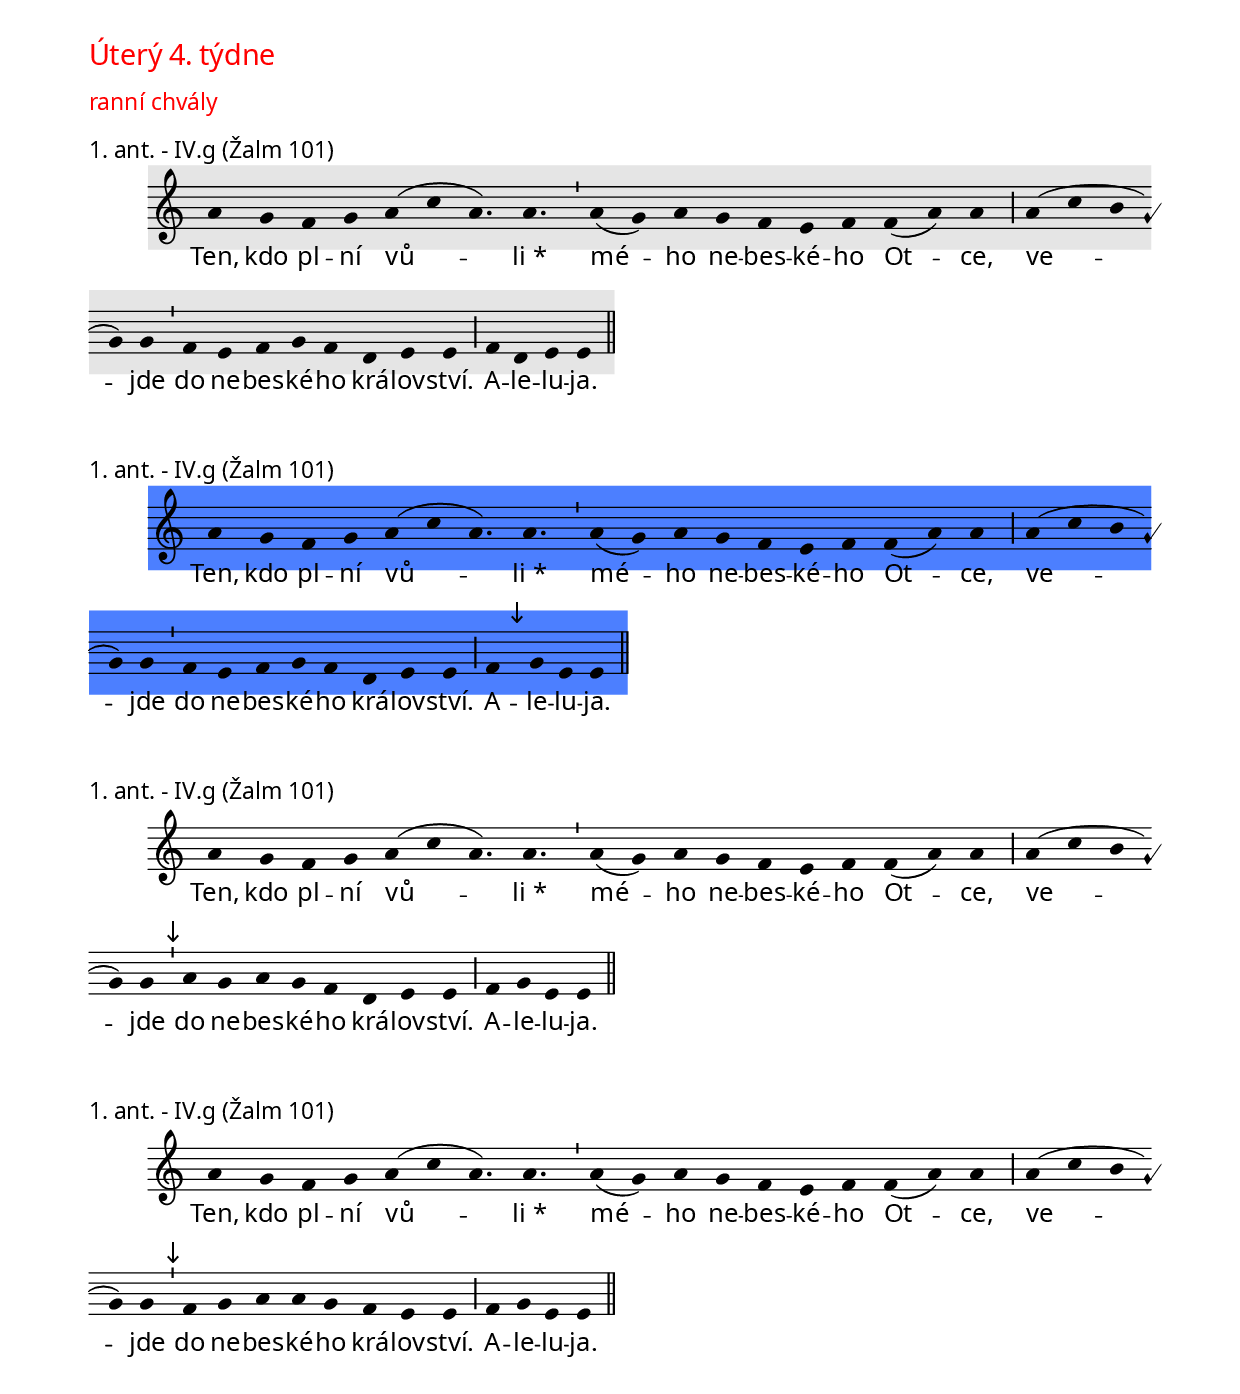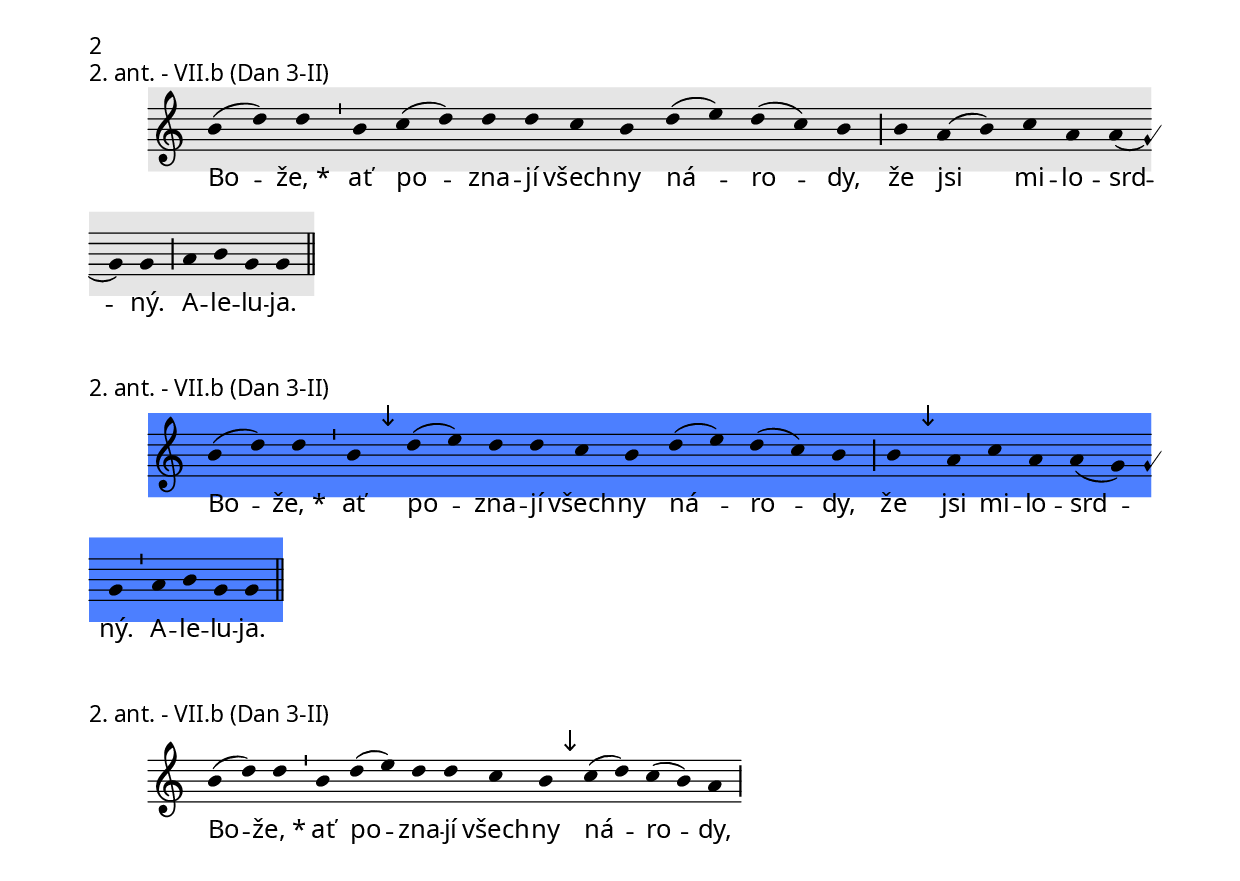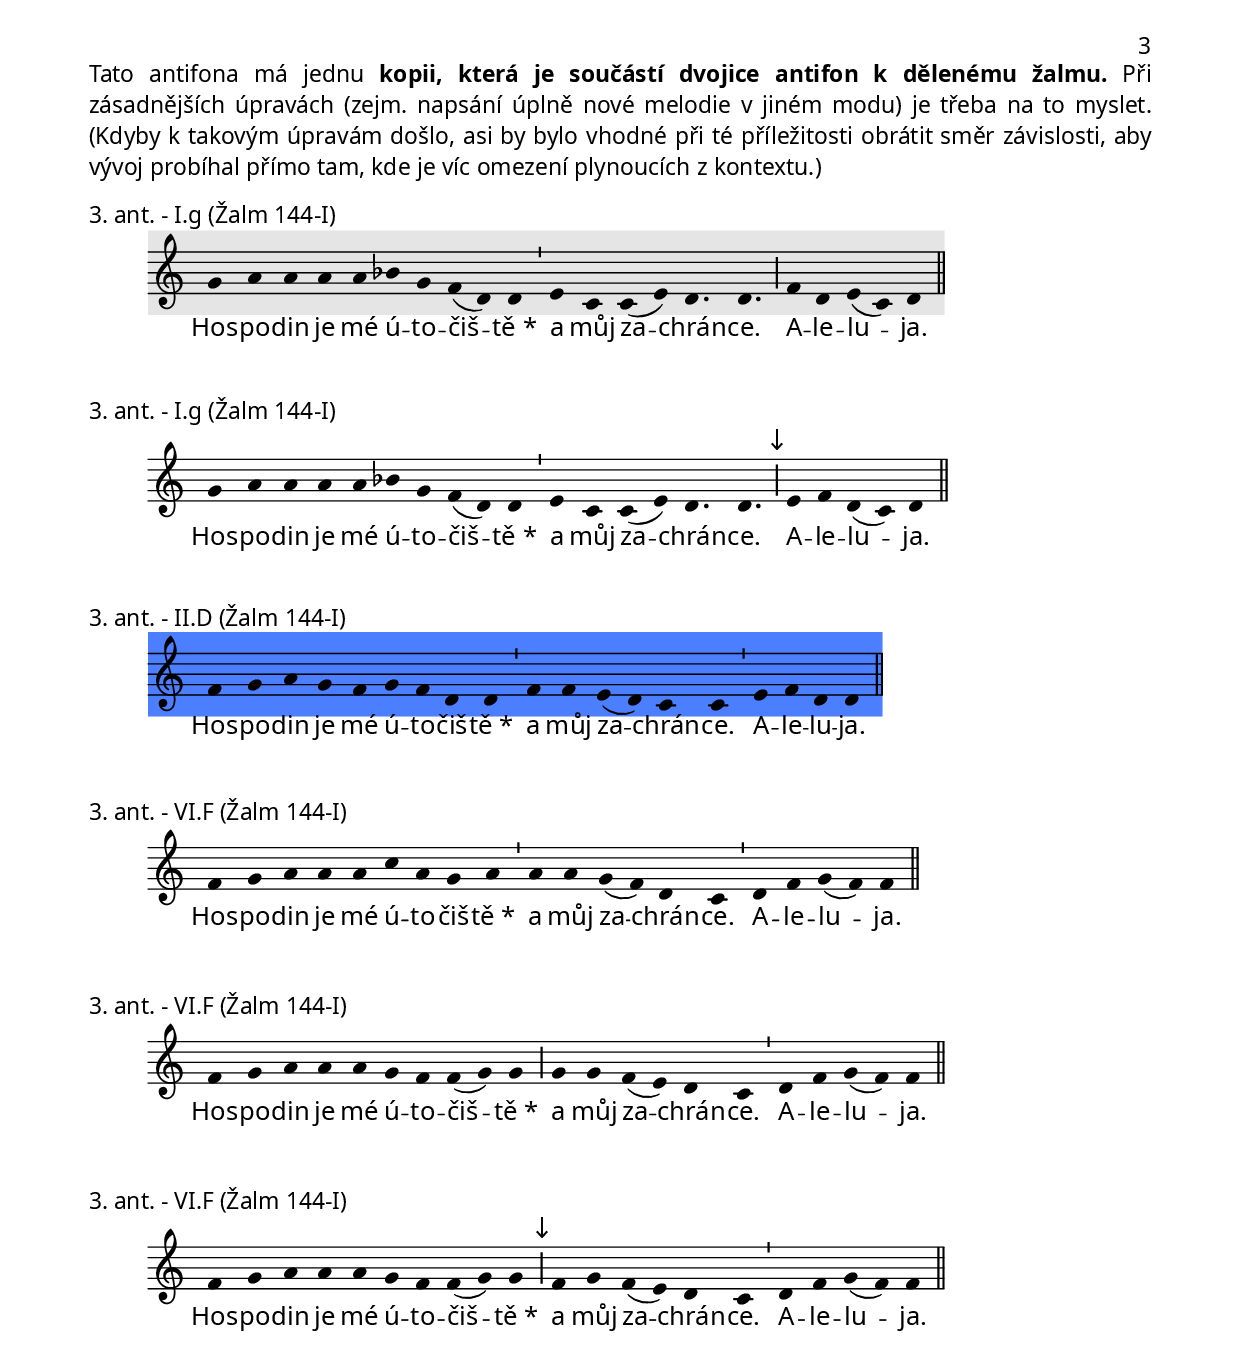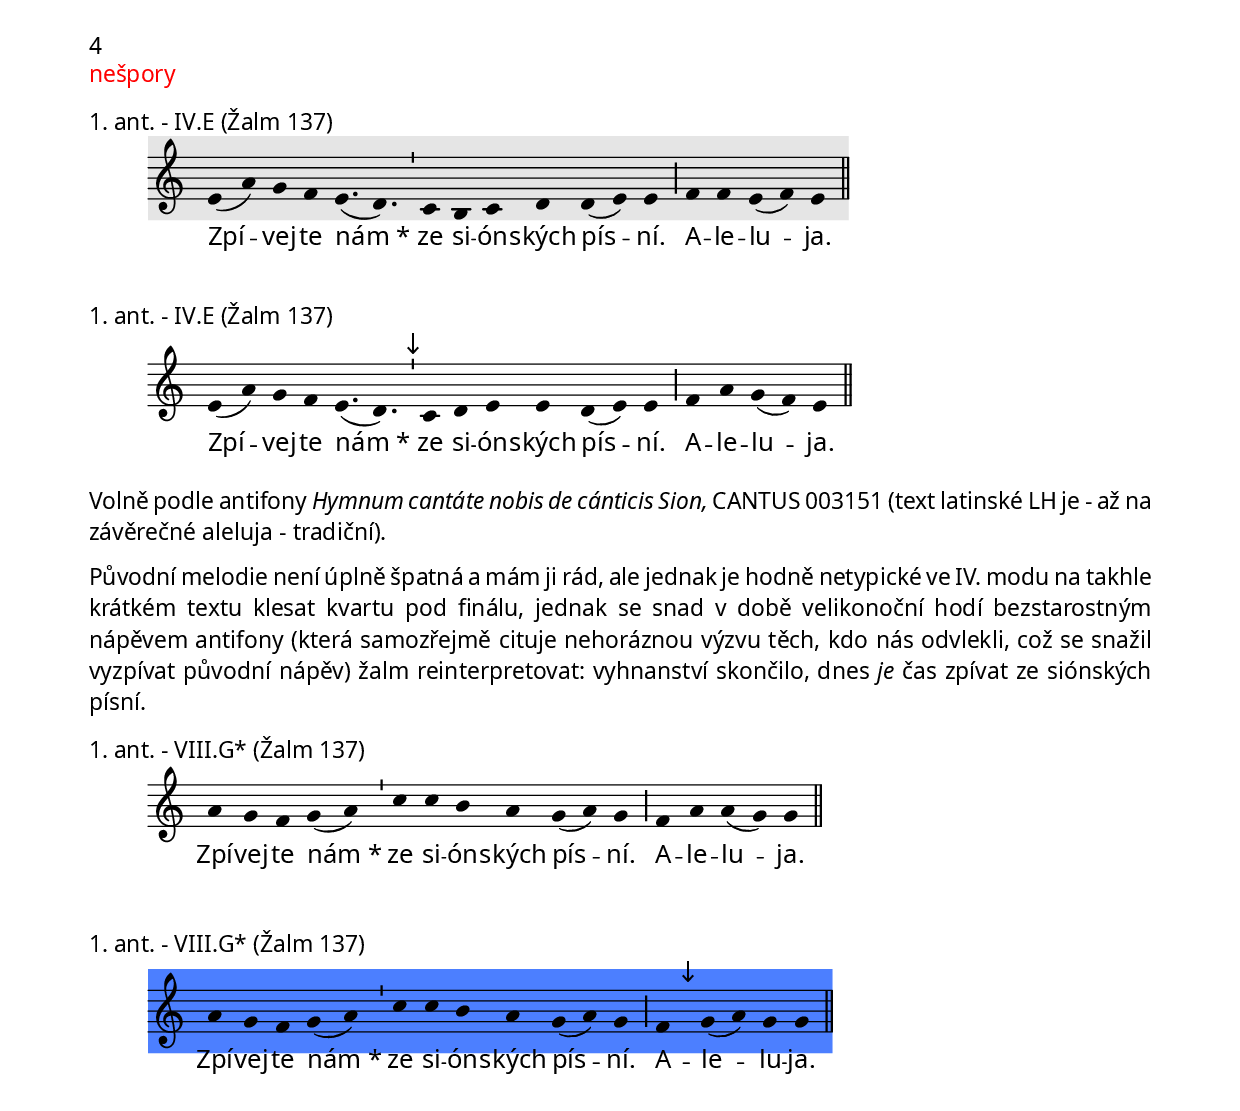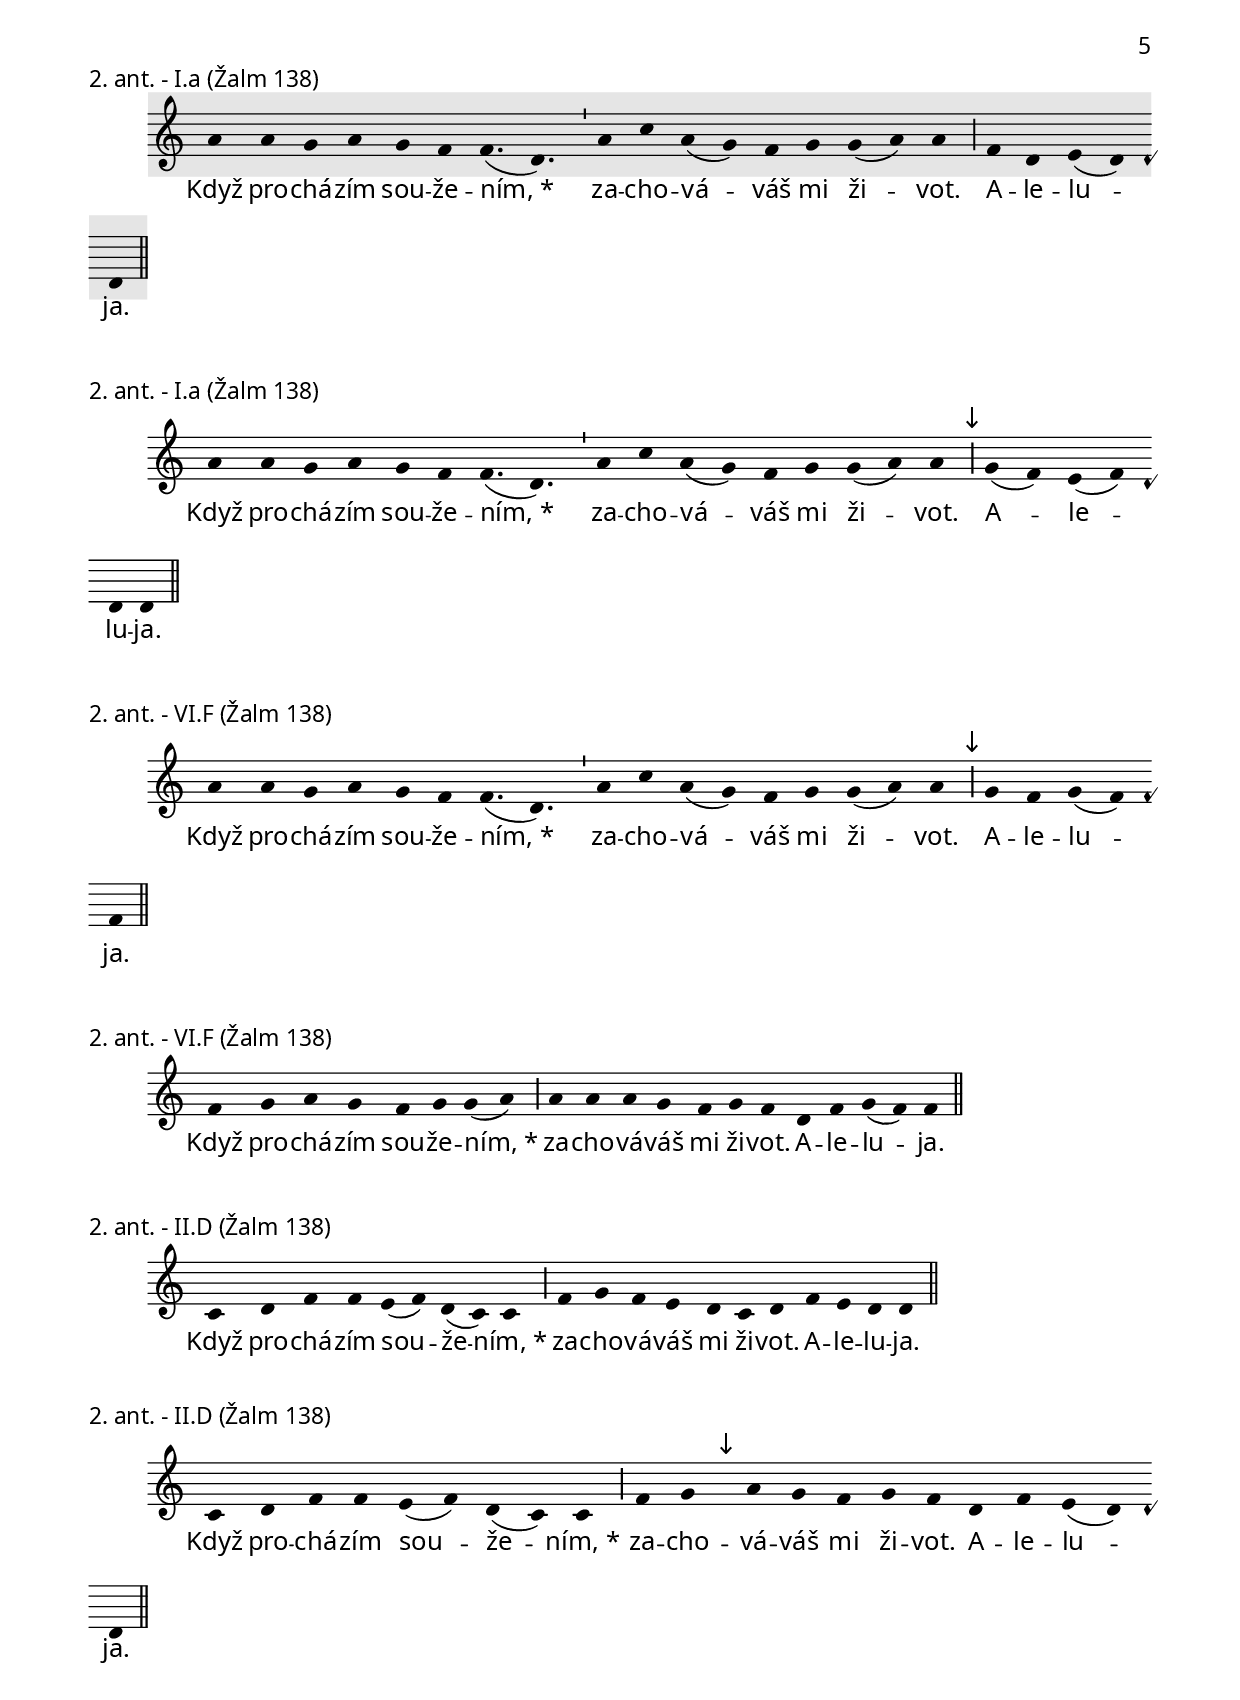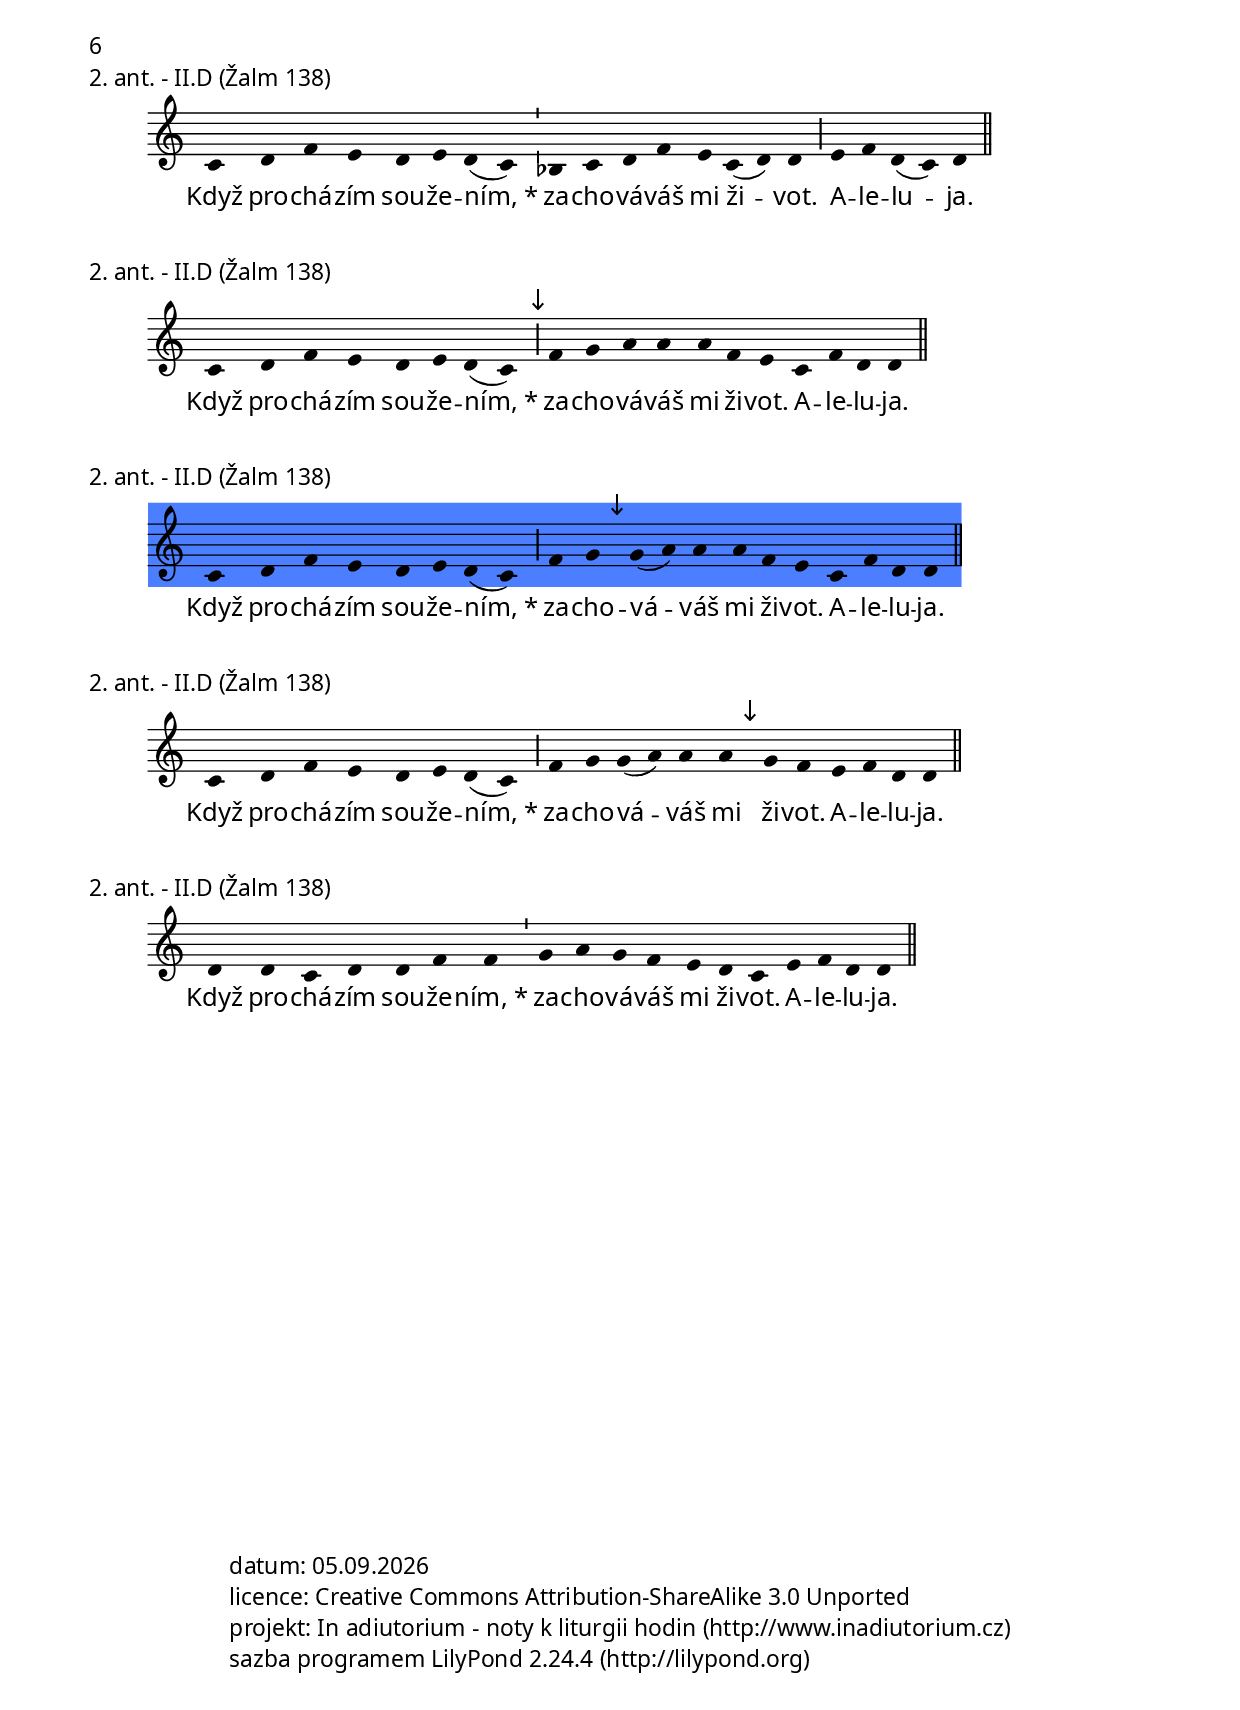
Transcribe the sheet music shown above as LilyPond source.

\version "2.12.0"

\include "../spolecne.ly"

\markup {\nadpisDen {Úterý 4. týdne}}

\markup {\nadpisHodinka {"ranní chvály"}}

\score {
  \relative c'' {
    \zvyraznovacSedy
    \choralniRezim
    a4 g f g a( c a4.) a \barMin
    a4( g) a g f e f f( a) a \barMaior
    a( c b g) g \barMin
    f e f g f d e e \barMaior
    f d e e \barFinalis
  }
  \addlyrics {
    Ten, kdo pl -- ní vů -- li_*
    mé -- ho ne -- bes -- ké -- ho Ot -- ce,
    ve -- jde do ne -- bes -- ké -- ho krá -- lov -- ství.
    A -- le -- lu -- ja.
  }
  \header {
    quid = "1. ant."
    modus = "IV"
    differentia = "g"
    psalmus = "Žalm 101"
    id = "rch-a1"
    piece = \markup {\sestavTitulek}
  }
}

\score {
  \relative c'' {
    \zvyraznovacModry
    \choralniRezim
    a4 g f g a( c a4.) a \barMin
    a4( g) a g f e f f( a) a \barMaior
    a( c b g) g \barMin
    f e f g f d e e \barMaior
    f \mark\sipka g e e \barFinalis
  }
  \addlyrics {
    Ten, kdo pl -- ní vů -- li_*
    mé -- ho ne -- bes -- ké -- ho Ot -- ce,
    ve -- jde do ne -- bes -- ké -- ho krá -- lov -- ství.
    A -- le -- lu -- ja.
  }
  \header {
    quid = "1. ant."
    modus = "IV"
    differentia = "g"
    psalmus = "Žalm 101"
    id = "rch-a1"
    piece = \markup {\sestavTitulek}
  }
}

\score {
  \relative c'' {
    \choralniRezim
    a4 g f g a( c a4.) a \barMin
    a4( g) a g f e f f( a) a \barMaior
    a( c b g) g \barMin
    \mark\sipka a g a g f d e e \barMaior
    f g e e \barFinalis
  }
  \addlyrics {
    Ten, kdo pl -- ní vů -- li_*
    mé -- ho ne -- bes -- ké -- ho Ot -- ce,
    ve -- jde do ne -- bes -- ké -- ho krá -- lov -- ství.
    A -- le -- lu -- ja.
  }
  \header {
    quid = "1. ant."
    modus = "IV"
    differentia = "g"
    psalmus = "Žalm 101"
    id = "rch-a1"
    piece = \markup {\sestavTitulek}
  }
}

\score {
  \relative c'' {
    \choralniRezim
    a4 g f g a( c a4.) a \barMin
    a4( g) a g f e f f( a) a \barMaior
    a( c b g) g \barMin
    \mark\sipka f g a a g f e e \barMaior
    f g e e \barFinalis
  }
  \addlyrics {
    Ten, kdo pl -- ní vů -- li_*
    mé -- ho ne -- bes -- ké -- ho Ot -- ce,
    ve -- jde do ne -- bes -- ké -- ho krá -- lov -- ství.
    A -- le -- lu -- ja.
  }
  \header {
    quid = "1. ant."
    modus = "IV"
    differentia = "g"
    psalmus = "Žalm 101"
    id = "rch-a1"
    piece = \markup {\sestavTitulek}
  }
}

\pageBreak

\score {
  \relative c'' {
    \zvyraznovacSedy
    \choralniRezim
    b( d) d \barMin
    b c( d) d d c b d( e) d( c) b \barMaior
    b a( b) c a a( g) g \barMaior
    a b g g \barFinalis
  }
  \addlyrics {
    Bo -- že,_*
    ať po -- zna -- jí všech -- ny ná -- ro -- dy,
    že jsi mi -- lo -- srd -- ný.
    A -- le -- lu -- ja.
  }
  \header {
    quid = "2. ant."
    modus = "VII"
    differentia = "b"
    psalmus = "Dan 3-II"
    placet = "lépe"
    id = "rch-a2"
    piece = \markup {\sestavTitulek}
  }
}

\score {
  \relative c'' {
    \zvyraznovacModry
    \choralniRezim
    b( d) d \barMin
    b \mark\sipka d( e) d d c b d( e) d( c) b \barMaior
    b \mark\sipka a c a a( g) g \barMin
    a b g g \barFinalis
  }
  \addlyrics {
    Bo -- že,_*
    ať po -- zna -- jí všech -- ny ná -- ro -- dy,
    že jsi mi -- lo -- srd -- ný.
    A -- le -- lu -- ja.
  }
  \header {
    quid = "2. ant."
    modus = "VII"
    differentia = "b"
    psalmus = "Dan 3-II"
    id = "rch-a2"
    piece = \markup {\sestavTitulek}
  }
}

\score {
  \relative c'' {
    \choralniRezim
    b( d) d \barMin
    b d( e) d d c b \mark\sipka c( d) c( b) a \barMaior
  }
  \addlyrics {
    Bo -- že,_*
    ať po -- zna -- jí všech -- ny ná -- ro -- dy,
    že jsi mi -- lo -- srd -- ný.
    A -- le -- lu -- ja.
  }
  \header {
    quid = "2. ant."
    modus = "VII"
    differentia = "b"
    psalmus = "Dan 3-II"
    id = "rch-a2"
    piece = \markup {\sestavTitulek}
  }
}

\pageBreak

\markup\justify{
  Tato antifona má jednu \bold{kopii, která je součástí dvojice antifon k dělenému žalmu.}
  Při zásadnějších úpravách (zejm. napsání úplně nové melodie v jiném modu)
  je třeba na to myslet.
  (Kdyby k takovým úpravám došlo, asi by bylo vhodné při té příležitosti
  obrátit směr závislosti, aby vývoj probíhal přímo tam, kde je víc omezení
  plynoucích z kontextu.)
}

\score {
  \relative c'' {
    \zvyraznovacSedy
    \choralniRezim
    g4 a a a a4 bes g f( d) d \barMin
    e c c( e) d4. d \barMaior
    f4 d e( c) d \barFinalis
  }
  \addlyrics {
    Hos -- po -- din je mé ú -- to -- čiš -- tě_*
    a můj za -- chrán -- ce.
    A -- le -- lu -- ja.
  }
  \header {
    quid = "3. ant."
    modus = "I"
    differentia = "g"
    psalmus = "Žalm 144-I"
    placet = "lépe"
    id = "rch-a3"
    fial = "antifony/tyden4_5ctvrtek.ly#ne-ant1?upraveno"
    piece = \markup {\sestavTitulek}
  }
}

\score {
  \relative c'' {
    \choralniRezim
    g4 a a a a4 bes g f( d) d \barMin
    e c c( e) d4. d \barMaior
    \mark\sipka e4 f d( c) d \barFinalis
  }
  \addlyrics {
    Hos -- po -- din je mé ú -- to -- čiš -- tě_*
    a můj za -- chrán -- ce.
    A -- le -- lu -- ja.
  }
  \header {
    quid = "3. ant."
    modus = "I"
    differentia = "g"
    psalmus = "Žalm 144-I"
    id = "rch-a3"
    fial = "antifony/tyden4_5ctvrtek.ly#ne-ant1?upraveno"
    piece = \markup {\sestavTitulek}
  }
}

\score {
  \relative c' {
    \zvyraznovacModry
    \choralniRezim
    f4 g a g f g f d d \barMin
    f f e( d) c c \barMin
    e f d d \barFinalis
  }
  \addlyrics {
    Hos -- po -- din je mé ú -- to -- čiš -- tě_*
    a můj za -- chrán -- ce.
    A -- le -- lu -- ja.
  }
  \header {
    quid = "3. ant."
    modus = "II"
    differentia = "D"
    psalmus = "Žalm 144-I"
    id = "rch-a3"
    piece = \markup {\sestavTitulek}
  }
}

\score {
  \relative c' {
    \choralniRezim
    f4 g a a a c a g a \barMin
    a a g( f) d c \barMin
    d f g( f) f \barFinalis
  }
  \addlyrics {
    Hos -- po -- din je mé ú -- to -- čiš -- tě_*
    a můj za -- chrán -- ce.
    A -- le -- lu -- ja.
  }
  \header {
    quid = "3. ant."
    modus = "VI"
    differentia = "F"
    psalmus = "Žalm 144-I"
    id = "rch-a3"
    piece = \markup {\sestavTitulek}
  }
}

\score {
  \relative c' {
    \choralniRezim
    f4 g a a a g f f( g) g \barMaior
    g g f( e) d c \barMin
    d f g( f) f \barFinalis
  }
  \addlyrics {
    Hos -- po -- din je mé ú -- to -- čiš -- tě_*
    a můj za -- chrán -- ce.
    A -- le -- lu -- ja.
  }
  \header {
    quid = "3. ant."
    modus = "VI"
    differentia = "F"
    psalmus = "Žalm 144-I"
    id = "rch-a3"
    piece = \markup {\sestavTitulek}
  }
}

\score {
  \relative c' {
    \choralniRezim
    f4 g a a a g f f( g) g \barMaior
    \mark\sipka f g f( e) d c \barMin
    d f g( f) f \barFinalis
  }
  \addlyrics {
    Hos -- po -- din je mé ú -- to -- čiš -- tě_*
    a můj za -- chrán -- ce.
    A -- le -- lu -- ja.
  }
  \header {
    quid = "3. ant."
    modus = "VI"
    differentia = "F"
    psalmus = "Žalm 144-I"
    id = "rch-a3"
    piece = \markup {\sestavTitulek}
  }
}

\pageBreak

\markup {\nadpisHodinka {"nešpory"}}

\score {
  \relative c' {
    \zvyraznovacSedy
    \choralniRezim
    e4( a) g f e4.( d) \barMin
    c4 b c d d( e) e \barMaior
    f f e( f) e \barFinalis
  }
  \addlyrics {
    Zpí -- vej -- te nám_* ze si -- ón -- ských pís -- ní.
    A -- le -- lu -- ja.
  }
  \header {
    quid = "1. ant."
    modus = "IV"
    differentia = "E"
    psalmus = "Žalm 137"
    id = "ne-a1"
    piece = \markup {\sestavTitulek}
  }
}

\score {
  \relative c' {
    \choralniRezim
    e4( a) g f e4.( d) \barMin
    \mark\sipka c4 d e e d( e) e \barMaior
    f a g( f) e \barFinalis
  }
  \addlyrics {
    Zpí -- vej -- te nám_* ze si -- ón -- ských pís -- ní.
    A -- le -- lu -- ja.
  }
  \header {
    quid = "1. ant."
    modus = "IV"
    differentia = "E"
    psalmus = "Žalm 137"
    id = "ne-a1"
    piece = \markup {\sestavTitulek}
  }
}

\markup\justify{
  Volně podle antifony \italic{Hymnum cantáte nobis de cánticis Sion,}
  CANTUS 003151
  (text latinské LH je - až na závěrečné aleluja - tradiční).
}
\markup\justify{
  Původní melodie není úplně špatná a mám ji rád,
  ale jednak je hodně netypické ve IV. modu
  na takhle krátkém textu klesat kvartu pod finálu,
  jednak se snad v době velikonoční hodí
  bezstarostným nápěvem antifony (která samozřejmě cituje
  nehoráznou výzvu těch, kdo nás odvlekli, což se snažil vyzpívat
  původní nápěv) žalm reinterpretovat:
  vyhnanství skončilo, dnes \italic{je} čas zpívat ze siónských písní.
}

\score {
  \relative c'' {
    \choralniRezim
    a4 g f g( a) \barMin
    c c b a g( a) g \barMaior
    f a a( g) g \barFinalis
  }
  \addlyrics {
    Zpí -- vej -- te nám_* ze si -- ón -- ských pís -- ní.
    A -- le -- lu -- ja.
  }
  \header {
    quid = "1. ant."
    modus = "VIII"
    differentia = "G*"
    psalmus = "Žalm 137"
    id = "ne-a1"
    piece = \markup {\sestavTitulek}
  }
}

\score {
  \relative c'' {
    \zvyraznovacModry
    \choralniRezim
    a4 g f g( a) \barMin
    c c b a g( a) g \barMaior
    f \mark\sipka g( a) g g \barFinalis
  }
  \addlyrics {
    Zpí -- vej -- te nám_* ze si -- ón -- ských pís -- ní.
    A -- le -- lu -- ja.
  }
  \header {
    quid = "1. ant."
    modus = "VIII"
    differentia = "G*"
    psalmus = "Žalm 137"
    id = "ne-a1"
    piece = \markup {\sestavTitulek}
  }
}

\pageBreak

\score {
  \relative c'' {
    \zvyraznovacSedy
    \choralniRezim
    a4 a g a g f f4.( d) \barMin
    a'4 c a( g) f g g( a) a \barMaior
    f d e( d) d \barFinalis
  }
  \addlyrics {
    Když pro -- chá -- zím sou -- že -- ním,_*
    za -- cho -- vá -- váš mi ži -- vot.
    A -- le -- lu -- ja.
  }
  \header {
    quid = "2. ant."
    modus = "I"
    differentia = "a"
    psalmus = "Žalm 138"
    id = "ne-a2"
    placet = "?"
    piece = \markup {\sestavTitulek}
  }
}

\score {
  \relative c'' {
    \choralniRezim
    a4 a g a g f f4.( d) \barMin
    a'4 c a( g) f g g( a) a \barMaior
    \mark\sipka g( f) e( f) d d \barFinalis
  }
  \addlyrics {
    Když pro -- chá -- zím sou -- že -- ním,_*
    za -- cho -- vá -- váš mi ži -- vot.
    A -- le -- lu -- ja.
  }
  \header {
    quid = "2. ant."
    modus = "I"
    differentia = "a"
    psalmus = "Žalm 138"
    id = "ne-a2"
    piece = \markup {\sestavTitulek}
  }
}

\score {
  \relative c'' {
    \choralniRezim
    a4 a g a g f f4.( d) \barMin
    a'4 c a( g) f g g( a) a \barMaior
    \mark\sipka g f g( f) f \barFinalis
  }
  \addlyrics {
    Když pro -- chá -- zím sou -- že -- ním,_*
    za -- cho -- vá -- váš mi ži -- vot.
    A -- le -- lu -- ja.
  }
  \header {
    quid = "2. ant."
    modus = "VI"
    differentia = "F"
    psalmus = "Žalm 138"
    id = "ne-a2"
    piece = \markup {\sestavTitulek}
  }
}

\score {
  \relative c' {
    \choralniRezim
    f4 g a g f g g( a) \barMaior
    a a a g f g f
    d f g( f) f \barFinalis
  }
  \addlyrics {
    Když pro -- chá -- zím sou -- že -- ním,_*
    za -- cho -- vá -- váš mi ži -- vot.
    A -- le -- lu -- ja.
  }
  \header {
    quid = "2. ant."
    modus = "VI"
    differentia = "F"
    psalmus = "Žalm 138"
    id = "ne-a2"
    piece = \markup {\sestavTitulek}
  }
}

\score {
  \relative c' {
    \choralniRezim
    c4 d f f e( f) d( c) c \barMaior
    f g f e d c d
    f e d d \barFinalis
  }
  \addlyrics {
    Když pro -- chá -- zím sou -- že -- ním,_*
    za -- cho -- vá -- váš mi ži -- vot.
    A -- le -- lu -- ja.
  }
  \header {
    quid = "2. ant."
    modus = "II"
    differentia = "D"
    psalmus = "Žalm 138"
    id = "ne-a2"
    piece = \markup {\sestavTitulek}
  }
}

\score {
  \relative c' {
    \choralniRezim
    c4 d f f e( f) d( c) c \barMaior
    f g \mark\sipka a g f g f
    d f e( d) d \barFinalis
  }
  \addlyrics {
    Když pro -- chá -- zím sou -- že -- ním,_*
    za -- cho -- vá -- váš mi ži -- vot.
    A -- le -- lu -- ja.
  }
  \header {
    quid = "2. ant."
    modus = "II"
    differentia = "D"
    psalmus = "Žalm 138"
    id = "ne-a2"
    piece = \markup {\sestavTitulek}
  }
}

\score {
  \relative c' {
    \choralniRezim
    c4 d f e d e d( c) \barMin
    bes c d f e c( d) d \barMaior
    e f d( c) d \barFinalis
  }
  \addlyrics {
    Když pro -- chá -- zím sou -- že -- ním,_*
    za -- cho -- vá -- váš mi ži -- vot.
    A -- le -- lu -- ja.
  }
  \header {
    quid = "2. ant."
    modus = "II"
    differentia = "D"
    psalmus = "Žalm 138"
    id = "ne-a2"
    piece = \markup {\sestavTitulek}
  }
}

\score {
  \relative c' {
    \choralniRezim
    c4 d f e d e d( c) \barMaior
    \mark\sipka f g a a a f e
    c f d d \barFinalis
  }
  \addlyrics {
    Když pro -- chá -- zím sou -- že -- ním,_*
    za -- cho -- vá -- váš mi ži -- vot.
    A -- le -- lu -- ja.
  }
  \header {
    quid = "2. ant."
    modus = "II"
    differentia = "D"
    psalmus = "Žalm 138"
    id = "ne-a2"
    piece = \markup {\sestavTitulek}
  }
}

\score {
  \relative c' {
    \zvyraznovacModry
    \choralniRezim
    c4 d f e d e d( c) \barMaior
    f g \mark\sipka g( a) a a f e
    c f d d \barFinalis
  }
  \addlyrics {
    Když pro -- chá -- zím sou -- že -- ním,_*
    za -- cho -- vá -- váš mi ži -- vot.
    A -- le -- lu -- ja.
  }
  \header {
    quid = "2. ant."
    modus = "II"
    differentia = "D"
    psalmus = "Žalm 138"
    id = "ne-a2"
    piece = \markup {\sestavTitulek}
  }
}

\score {
  \relative c' {
    \choralniRezim
    c4 d f e d e d( c) \barMaior
    f g g( a) a a \mark\sipka g f
    e f d d \barFinalis
  }
  \addlyrics {
    Když pro -- chá -- zím sou -- že -- ním,_*
    za -- cho -- vá -- váš mi ži -- vot.
    A -- le -- lu -- ja.
  }
  \header {
    quid = "2. ant."
    modus = "II"
    differentia = "D"
    psalmus = "Žalm 138"
    id = "ne-a2"
    piece = \markup {\sestavTitulek}
  }
}

\score {
  \relative c' {
    \choralniRezim
    d4 d c d d f f \barMin
    g a g f e d c
    e f d d \barFinalis
  }
  \addlyrics {
    Když pro -- chá -- zím sou -- že -- ním,_*
    za -- cho -- vá -- váš mi ži -- vot.
    A -- le -- lu -- ja.
  }
  \header {
    quid = "2. ant."
    modus = "II"
    differentia = "D"
    psalmus = "Žalm 138"
    id = "ne-a2"
    piece = \markup {\sestavTitulek}
  }
}

% \score { \velikTIIuteryNespAntIII }
